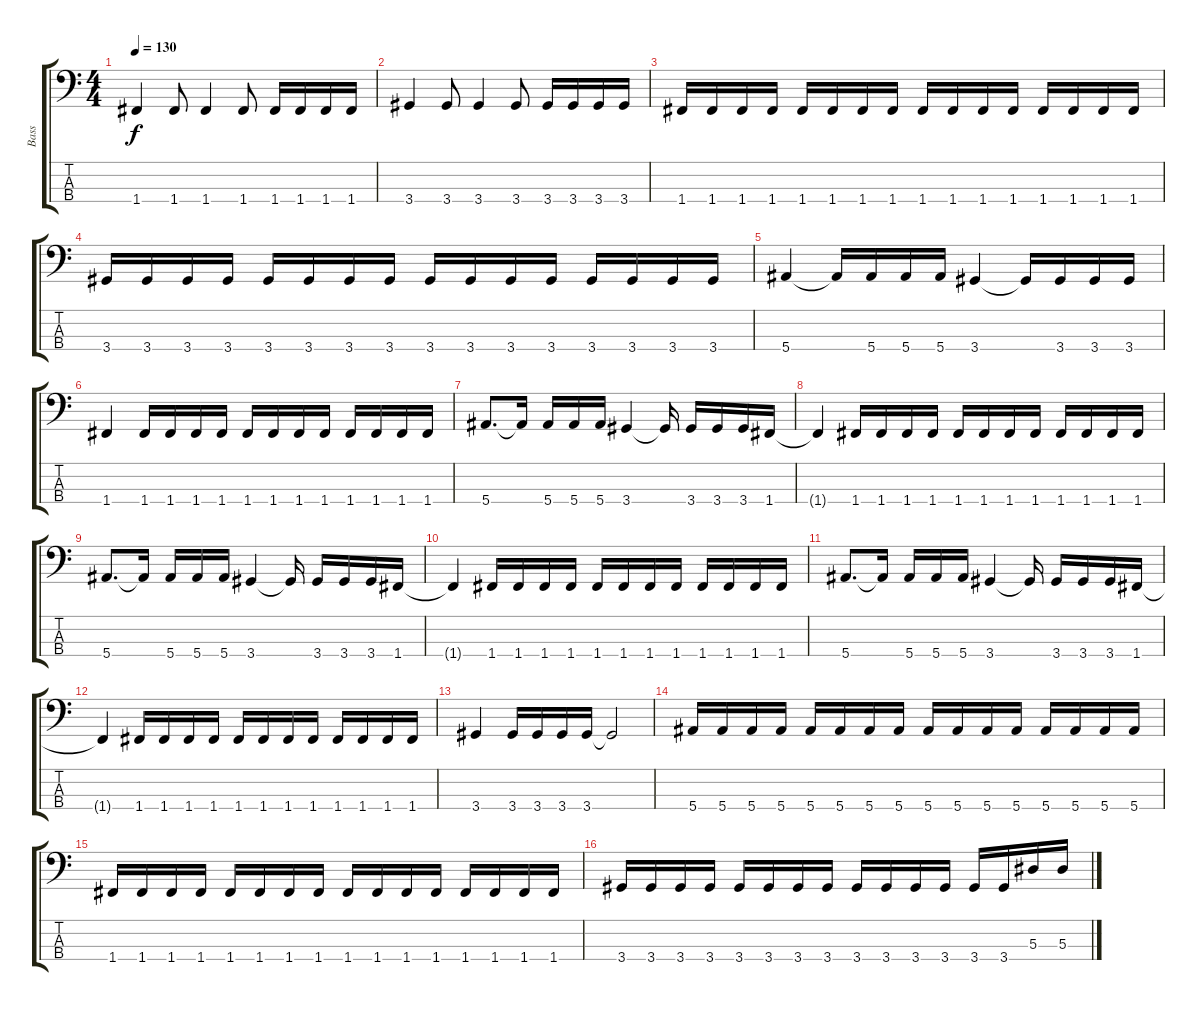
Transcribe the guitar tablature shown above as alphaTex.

\track ("Bass" "Bass") {instrument electricbassfinger}
\staff {score tabs}
\tuning (Ab2 Eb2 Bb1 F1) {hide}
\ts (4 4)
\tempo 130
\clef f4
\ks c
1.4.4{dy f} 1.4.8 1.4.4 1.4.8 1.4.16 1.4.16 1.4.16 1.4.16 |
3.4.4 3.4.8 3.4.4 3.4.8 3.4.16 3.4.16 3.4.16 3.4.16 |
1.4.16 1.4.16 1.4.16 1.4.16 1.4.16 1.4.16 1.4.16 1.4.16 1.4.16 1.4.16 1.4.16 1.4.16 1.4.16 1.4.16 1.4.16 1.4.16 |
3.4.16 3.4.16 3.4.16 3.4.16 3.4.16 3.4.16 3.4.16 3.4.16 3.4.16 3.4.16 3.4.16 3.4.16 3.4.16 3.4.16 3.4.16 3.4.16 |
5.4.4 5.4{t}.16 5.4.16 5.4.16 5.4.16 3.4.4 3.4{t}.16 3.4.16 3.4.16 3.4.16 |
1.4.4 1.4.16 1.4.16 1.4.16 1.4.16 1.4.16 1.4.16 1.4.16 1.4.16 1.4.16 1.4.16 1.4.16 1.4.16 |
5.4.8{d} 5.4{t}.16 5.4.16 5.4.16 5.4.16 3.4.4 3.4{t}.16 3.4.16 3.4.16 3.4.16 1.4.16 |
1.4{t}.4 1.4.16 1.4.16 1.4.16 1.4.16 1.4.16 1.4.16 1.4.16 1.4.16 1.4.16 1.4.16 1.4.16 1.4.16 |
5.4.8{d} 5.4{t}.16 5.4.16 5.4.16 5.4.16 3.4.4 3.4{t}.16 3.4.16 3.4.16 3.4.16 1.4.16 |
1.4{t}.4 1.4.16 1.4.16 1.4.16 1.4.16 1.4.16 1.4.16 1.4.16 1.4.16 1.4.16 1.4.16 1.4.16 1.4.16 |
5.4.8{d} 5.4{t}.16 5.4.16 5.4.16 5.4.16 3.4.4 3.4{t}.16 3.4.16 3.4.16 3.4.16 1.4.16 |
1.4{t}.4 1.4.16 1.4.16 1.4.16 1.4.16 1.4.16 1.4.16 1.4.16 1.4.16 1.4.16 1.4.16 1.4.16 1.4.16 |
3.4.4 3.4.16 3.4.16 3.4.16 3.4.16 3.4{t}.2 |
5.4.16 5.4.16 5.4.16 5.4.16 5.4.16 5.4.16 5.4.16 5.4.16 5.4.16 5.4.16 5.4.16 5.4.16 5.4.16 5.4.16 5.4.16 5.4.16 |
1.4.16 1.4.16 1.4.16 1.4.16 1.4.16 1.4.16 1.4.16 1.4.16 1.4.16 1.4.16 1.4.16 1.4.16 1.4.16 1.4.16 1.4.16 1.4.16 |
3.4.16 3.4.16 3.4.16 3.4.16 3.4.16 3.4.16 3.4.16 3.4.16 3.4.16 3.4.16 3.4.16 3.4.16 3.4.16 3.4.16 5.3.16 5.3.16
